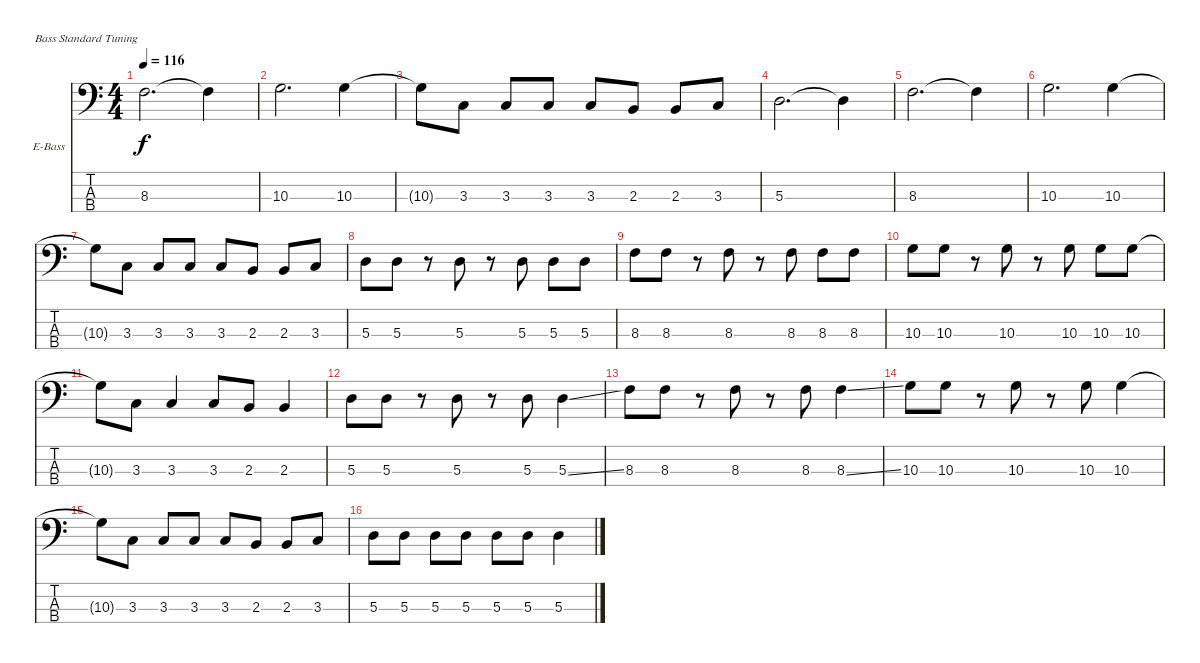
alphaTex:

\defaultSystemsLayout 4
\bracketExtendMode nobrackets
\firstSystemTrackNameOrientation horizontal
\otherSystemsTrackNameOrientation horizontal
\track ("Jeff Ament" "E-Bass") {instrument electricbassfinger}
\staff {score tabs}
\tuning (G2 D2 A1 E1)
\ts (4 4)
\tempo 116
\clef f4
\ks c
8.3.2{d dy f} 8.3{t}.4 |
10.3.2{d} 10.3.4 |
10.3{t}.8 3.3.8 3.3.8 3.3.8 3.3.8 2.3.8 2.3.8 3.3.8 |
5.3.2{d} 5.3{t}.4 |
8.3.2{d} 8.3{t}.4 |
10.3.2{d} 10.3.4 |
10.3{t}.8 3.3.8 3.3.8 3.3.8 3.3.8 2.3.8 2.3.8 3.3.8 |
5.3.8 5.3.8 r.8 5.3.8 r.8 5.3.8 5.3.8 5.3.8 |
8.3.8 8.3.8 r.8 8.3.8 r.8 8.3.8 8.3.8 8.3.8 |
10.3.8 10.3.8 r.8 10.3.8 r.8 10.3.8 10.3.8 10.3.8 |
10.3{t}.8 3.3.8 3.3.4 3.3.8 2.3.8 2.3.4 |
5.3.8 5.3.8 r.8 5.3.8 r.8 5.3.8 5.3{ss}.4 |
8.3.8 8.3.8 r.8 8.3.8 r.8 8.3.8 8.3{ss}.4 |
10.3.8 10.3.8 r.8 10.3.8 r.8 10.3.8 10.3.4 |
10.3{t}.8 3.3.8 3.3.8 3.3.8 3.3.8 2.3.8 2.3.8 3.3.8 |
5.3.8 5.3.8 5.3.8 5.3.8 5.3.8 5.3.8 5.3{ss}.4
